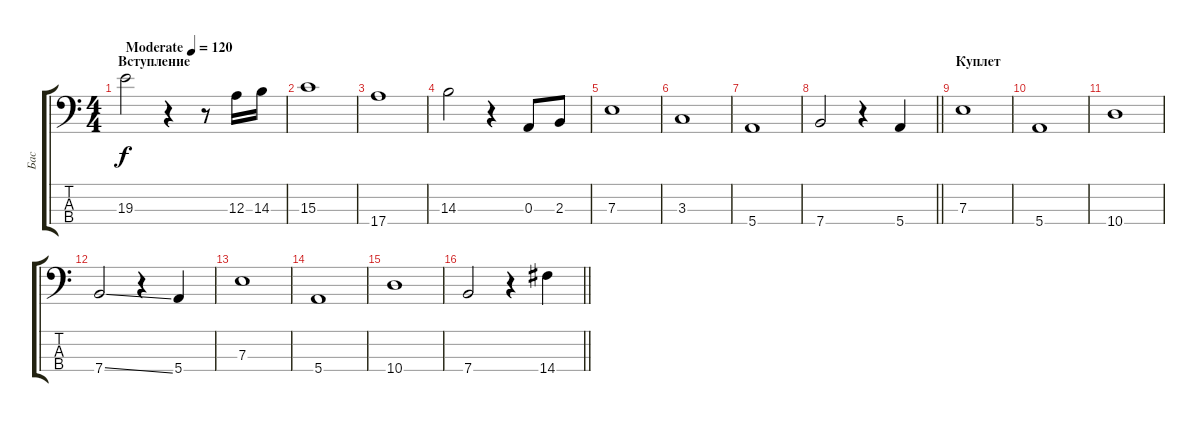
\track ("Бас" "Бас") {instrument electricbassfinger}
\staff {score tabs}
\tuning (G2 D2 A1 E1) {hide}
\ts (4 4)
\section ("" "Вступление")
\tempo (120 "Moderate")
\clef f4
\ks c
19.3.2{dy f instrument electricbassfinger} r.4 r.8 12.3.16 14.3.16 |
15.3.1 |
17.4.1 |
14.3.2 r.4 0.3.8 2.3.8 |
7.3.1 |
3.3.1 |
5.4.1 |
\barLineRight lightlight
7.4.2 r.4 5.4.4 |
\section ("" "Куплет")
7.3.1 |
5.4.1 |
10.4.1 |
7.4{ss}.2 r.4 5.4.4 |
7.3.1 |
5.4.1 |
10.4.1 |
\barLineRight lightlight
7.4.2 r.4 14.4.4
